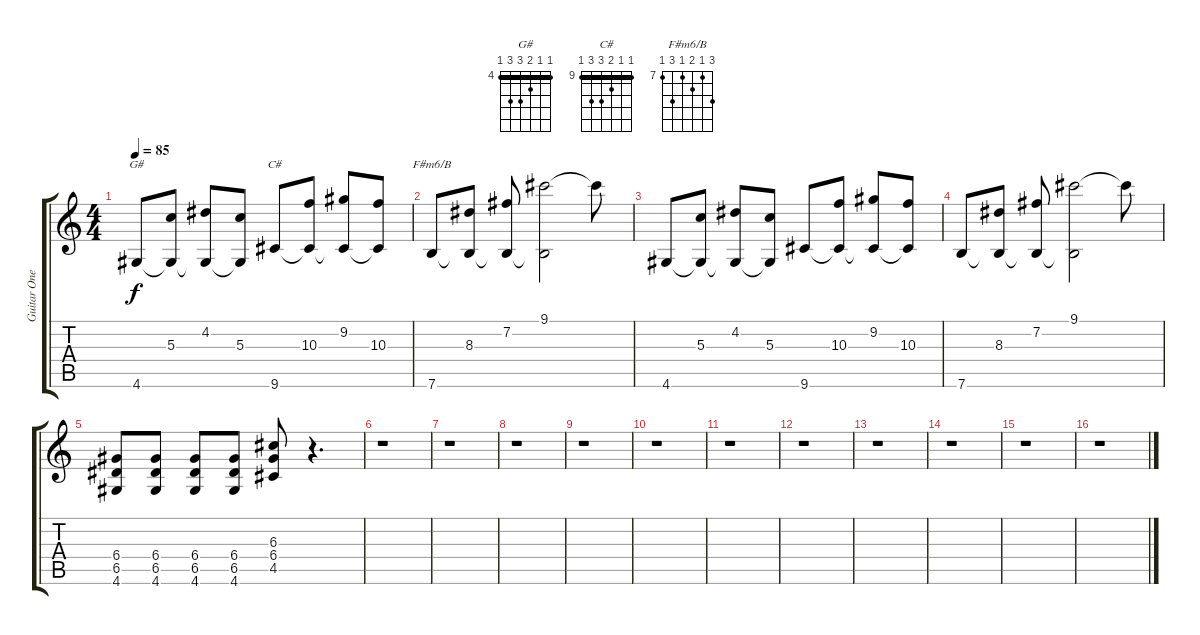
\track ("Guitar One" "Guitar One") {instrument electricguitarjazz}
\staff {score tabs}
\tuning (E4 B3 G3 D3 A2 E2) {hide}
\chord ("G#" 4 4 5 6 6 4) {firstfret 4 barre 4}
\chord ("C#" 9 9 10 11 11 9) {firstfret 9 barre 9}
\chord ("F#m6/B" 9 7 8 7 9 7) {firstfret 7}
\ts (4 4)
\tempo 85
\clef g2
\ks c
4.6.8{ch "G#" dy f} (5.3 4.6{t}).8 (4.2 4.6{t}).8 (5.3 4.6{t}).8 9.6.8{ch "C#"} (10.3 9.6{t}).8 (9.2 9.6{t}).8 (10.3 9.6{t}).8 |
7.6.8{ch "F#m6/B"} (8.3 7.6{t}).8 (7.2 7.6{t}).8 (9.1 7.6{t}).2 9.1{t}.8 |
4.6.8 (5.3 4.6{t}).8 (4.2 4.6{t}).8 (5.3 4.6{t}).8 9.6.8 (10.3 9.6{t}).8 (9.2 9.6{t}).8 (10.3 9.6{t}).8 |
7.6.8 (8.3 7.6{t}).8 (7.2 7.6{t}).8 (9.1 7.6{t}).2 9.1{t}.8 |
(6.4 6.5 4.6).8 (6.4 6.5 4.6).8 (6.4 6.5 4.6).8 (6.4 6.5 4.6).8 (6.3 6.4 4.5).8 r.4{d} |
r.1 |
r.1 |
r.1 |
r.1 |
r.1 |
r.1 |
r.1 |
r.1 |
r.1 |
r.1 |
r.1
